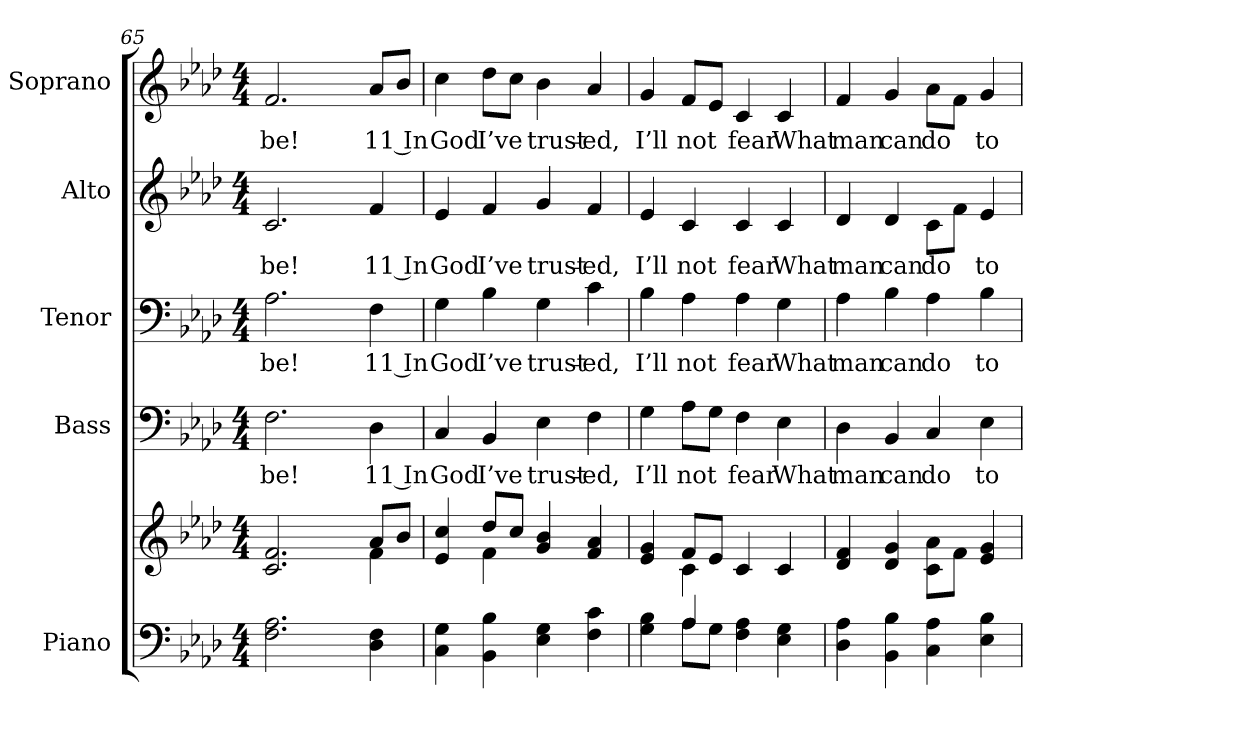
**kern	**kern	**kern	**text	**kern	**text	**kern	**text	**kern	**text
*part5	*part5	*part4	*part4	*part3	*part3	*part2	*part2	*part1	*part1
*staff6	*staff5	*staff4	*staff4	*staff3	*staff3	*staff2	*staff2	*staff1	*staff1
*I"Piano	*	*I"Bass	*	*I"Tenor	*	*I"Alto	*	*I"Soprano	*
*I'Pno.	*	*I'B.	*	*I'T.	*	*I'A.	*	*I'S.	*
*clefF4	*clefG2	*clefF4	*	*clefF4	*	*clefG2	*	*clefG2	*
*k[b-e-a-d-]	*k[b-e-a-d-]	*k[b-e-a-d-]	*	*k[b-e-a-d-]	*	*k[b-e-a-d-]	*	*k[b-e-a-d-]	*
*A-:	*A-:	*A-:	*	*A-:	*	*A-:	*	*A-:	*
*M4/4	*M4/4	*M4/4	*	*M4/4	*	*M4/4	*	*M4/4	*
=65	=65	=65	=65	=65	=65	=65	=65	=65	=65
*	*^	*	*	*	*	*	*	*	*
!	!	!	!	!LO:LY:b:color=#000000	!	!	!	!	!	!
!	!	!	!	!	!	!LO:LY:b:color=#000000	!	!	!	!
!	!	!	!	!	!	!	!	!LO:LY:b:color=#000000	!	!
!	!	!	!	!	!	!	!	!	!	!LO:LY:b:color=#000000
2.Fi\ 2.A-i	2.ci/ 2.fi	2ryy	2.Fi\	be!	2.A-i\	be!	2.ci/	be!	2.fi/	be!
.	.	4ryy	.	.	.	.	.	.	.	.
!	!	!	!	!LO:LY:b:color=#000000	!	!	!	!	!	!
!	!	!	!	!	!	!LO:LY:b:color=#000000	!	!	!	!
!	!	!	!	!	!	!	!	!LO:LY:b:color=#000000	!	!
!	!	!	!	!	!	!	!	!	!	!LO:LY:b:color=#000000
4D-i\ 4Fi	8a-i/L	4fi\	4D-i\	11 In	4Fi\	11 In	4fi/	11 In	8a-i/L	11 In
.	8b-i/J	.	.	.	.	.	.	.	8b-i/J	.
!!LO:PB:g=z
=66	=66	=66	=66	=66	=66	=66	=66	=66	=66	=66
!	!	!	!	!LO:LY:b:color=#000000	!	!	!	!	!	!
!	!	!	!	!	!	!LO:LY:b:color=#000000	!	!	!	!
!	!	!	!	!	!	!	!	!LO:LY:b:color=#000000	!	!
!	!	!	!	!	!	!	!	!	!	!LO:LY:b:color=#000000
4Ci\ 4Gi	4e-i/ 4cci	4ryy	4Ci/	God	4Gi\	God	4e-i/	God	4cci\	God
!	!	!	!	!LO:LY:b:color=#000000	!	!	!	!	!	!
!	!	!	!	!	!	!LO:LY:b:color=#000000	!	!	!	!
!	!	!	!	!	!	!	!	!LO:LY:b:color=#000000	!	!
!	!	!	!	!	!	!	!	!	!	!LO:LY:b:color=#000000
4BB-i\ 4B-i	8dd-i/L	4fi\	4BB-i/	I’ve	4B-i\	I’ve	4fi/	I’ve	8dd-i\L	I’ve
.	8cci/J	.	.	.	.	.	.	.	8cci\J	.
!	!	!	!	!LO:LY:b:color=#000000	!	!	!	!	!	!
!	!	!	!	!	!	!LO:LY:b:color=#000000	!	!	!	!
!	!	!	!	!	!	!	!	!LO:LY:b:color=#000000	!	!
!	!	!	!	!	!	!	!	!	!	!LO:LY:b:color=#000000
4E-i\ 4Gi	4gi/ 4b-i	2ryy	4E-i\	trust-	4Gi\	trust-	4gi/	trust-	4b-i\	trust-
!	!	!	!	!LO:LY:b:color=#000000	!	!	!	!	!	!
!	!	!	!	!	!	!LO:LY:b:color=#000000	!	!	!	!
!	!	!	!	!	!	!	!	!LO:LY:b:color=#000000	!	!
!	!	!	!	!	!	!	!	!	!	!LO:LY:b:color=#000000
4Fi\ 4ci	4fi/ 4a-i	.	4Fi\	-ed,	4ci\	-ed,	4fi/	-ed,	4a-i/	-ed,
=67	=67	=67	=67	=67	=67	=67	=67	=67	=67	=67
*^	*	*	*	*	*	*	*	*	*	*
!	!	!	!	!	!LO:LY:b:color=#000000	!	!	!	!	!	!
!	!	!	!	!	!	!	!LO:LY:b:color=#000000	!	!	!	!
!	!	!	!	!	!	!	!	!	!LO:LY:b:color=#000000	!	!
!	!	!	!	!	!	!	!	!	!	!	!LO:LY:b:color=#000000
4Gi\ 4B-i	4ryy	4e-i/ 4gi	4ryy	4Gi\	I’ll	4B-i\	I’ll	4e-i/	I’ll	4gi/	I’ll
!	!	!	!	!	!LO:LY:b:color=#000000	!	!	!	!	!	!
!	!	!	!	!	!	!	!LO:LY:b:color=#000000	!	!	!	!
!	!	!	!	!	!	!	!	!	!LO:LY:b:color=#000000	!	!
!	!	!	!	!	!	!	!	!	!	!	!LO:LY:b:color=#000000
4A-i/	8A-i\L	8fi/L	4ci\	8A-i\L	not	4A-i\	not	4ci/	not	8fi/L	not
.	8Gi\J	8e-i/J	.	8Gi\J	.	.	.	.	.	8e-i/J	.
!	!	!	!	!	!LO:LY:b:color=#000000	!	!	!	!	!	!
!	!	!	!	!	!	!	!LO:LY:b:color=#000000	!	!	!	!
!	!	!	!	!	!	!	!	!	!LO:LY:b:color=#000000	!	!
!	!	!	!	!	!	!	!	!	!	!	!LO:LY:b:color=#000000
4Fi\ 4A-i	2ryy	4ci/	2ryy	4Fi\	fear	4A-i\	fear	4ci/	fear	4ci/	fear
!	!	!	!	!	!LO:LY:b:color=#000000	!	!	!	!	!	!
!	!	!	!	!	!	!	!LO:LY:b:color=#000000	!	!	!	!
!	!	!	!	!	!	!	!	!	!LO:LY:b:color=#000000	!	!
!	!	!	!	!	!	!	!	!	!	!	!LO:LY:b:color=#000000
4E-i\ 4Gi	.	4ci/	.	4E-i\	What	4Gi\	What	4ci/	What	4ci/	What
*v	*v	*	*	*	*	*	*	*	*	*	*
*	*v	*v	*	*	*	*	*	*	*	*
=68	=68	=68	=68	=68	=68	=68	=68	=68	=68
!	!	!	!LO:LY:b:color=#000000	!	!	!	!	!	!
!	!	!	!	!	!LO:LY:b:color=#000000	!	!	!	!
!	!	!	!	!	!	!	!LO:LY:b:color=#000000	!	!
!	!	!	!	!	!	!	!	!	!LO:LY:b:color=#000000
4D-i\ 4A-i	4d-i/ 4fi	4D-i\	man	4A-i\	man	4d-i/	man	4fi/	man
!	!	!	!LO:LY:b:color=#000000	!	!	!	!	!	!
!	!	!	!	!	!LO:LY:b:color=#000000	!	!	!	!
!	!	!	!	!	!	!	!LO:LY:b:color=#000000	!	!
!	!	!	!	!	!	!	!	!	!LO:LY:b:color=#000000
4BB-i\ 4B-i	4d-i/ 4gi	4BB-i/	can	4B-i\	can	4d-i/	can	4gi/	can
!	!	!	!LO:LY:b:color=#000000	!	!	!	!	!	!
!	!	!	!	!	!LO:LY:b:color=#000000	!	!	!	!
!	!	!	!	!	!	!	!LO:LY:b:color=#000000	!	!
!	!	!	!	!	!	!	!	!	!LO:LY:b:color=#000000
4Ci\ 4A-i	8ci\ 8a-iL	4Ci/	do	4A-i\	do	8ci\L	do	8a-i\L	do
.	8fi\J	.	.	.	.	8fi\J	.	8fi\J	.
!	!	!	!LO:LY:b:color=#000000	!	!	!	!	!	!
!	!	!	!	!	!LO:LY:b:color=#000000	!	!	!	!
!	!	!	!	!	!	!	!LO:LY:b:color=#000000	!	!
!	!	!	!	!	!	!	!	!	!LO:LY:b:color=#000000
4E-i\ 4B-i	4e-i/ 4gi	4E-i\	to	4B-i\	to	4e-i/	to	4gi/	to
=	=	=	=	=	=	=	=	=	=
*-	*-	*-	*-	*-	*-	*-	*-	*-	*-
